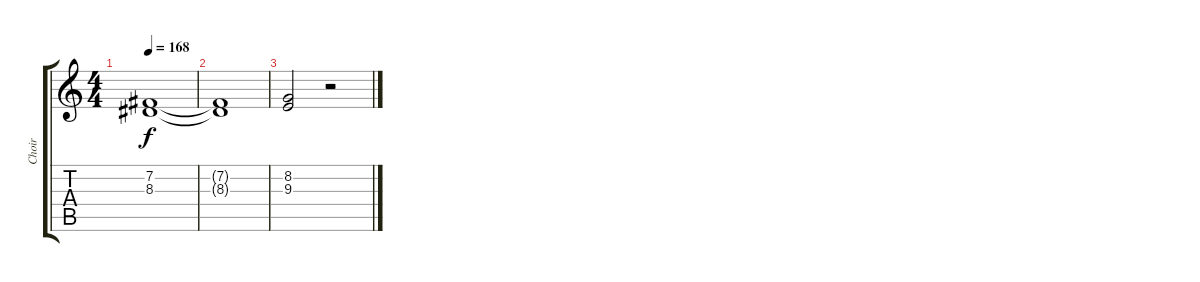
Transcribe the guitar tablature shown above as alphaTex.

\track ("Choir" "Choir") {instrument choiraahs}
\staff {score tabs}
\tuning (E4 B3 G3 D3 A2 E2) {hide}
\ts (4 4)
\tempo 168
\clef g2
\ks c
(7.2{t} 8.3{t}).1{dy f} |
(7.2{t} 8.3{t}).1 |
(8.2 9.3).2 r.2
